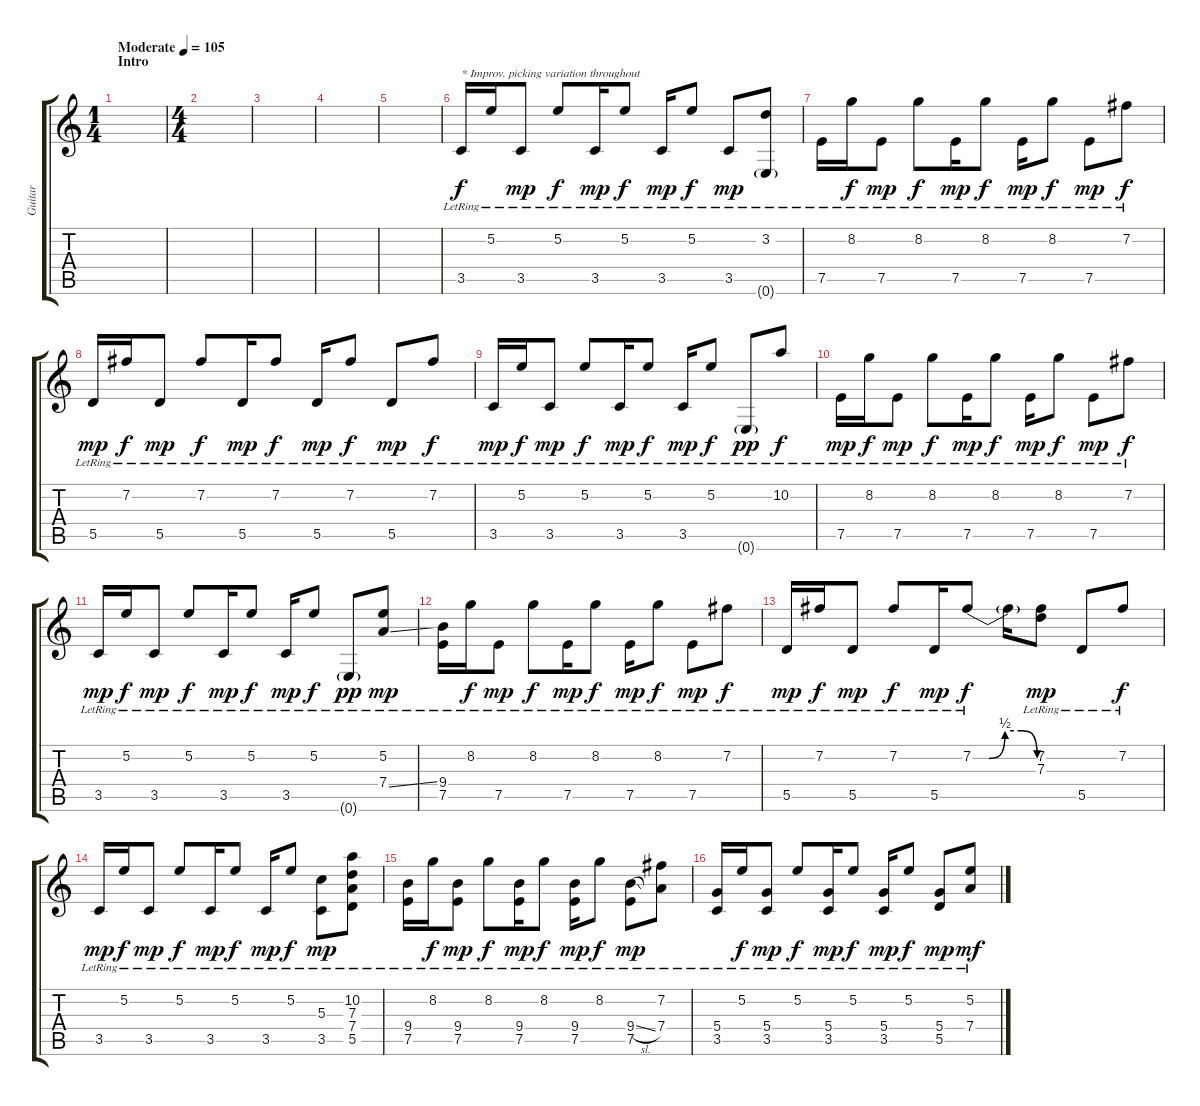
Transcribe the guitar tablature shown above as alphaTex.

\track ("Guitar" "Guitar") {instrument electricguitarjazz}
\staff {score tabs}
\tuning (E4 B3 G3 D3 A2 E2) {hide}
\ts (1 4)
\section ("" "Intro")
\tempo (105 "Moderate")
\clef g2
\ks c
|
\ts (4 4)
|
|
|
|
3.5{lr}.16{txt "* Improv. picking variation throughout"} 5.2{lr}.16{dy f} 3.5{lr}.8{dy mp} 5.2{lr}.8{dy f} 3.5{lr}.16{dy mp} 5.2{lr}.8{dy f} 3.5{lr}.16{dy mp} 5.2{lr}.8{dy f} 3.5{lr}.8{dy mp} (3.2{lr} 0.6{g lr}).8 |
7.5{lr}.16 8.2{lr}.16{dy f} 7.5{lr}.8{dy mp} 8.2{lr}.8{dy f} 7.5{lr}.16{dy mp} 8.2{lr}.8{dy f} 7.5{lr}.16{dy mp} 8.2{lr}.8{dy f} 7.5{lr}.8{dy mp} 7.2{lr}.8{dy f} |
5.5{lr}.16{dy mp} 7.2{lr}.16{dy f} 5.5{lr}.8{dy mp} 7.2{lr}.8{dy f} 5.5{lr}.16{dy mp} 7.2{lr}.8{dy f} 5.5{lr}.16{dy mp} 7.2{lr}.8{dy f} 5.5{lr}.8{dy mp} 7.2{lr}.8{dy f} |
3.5{lr}.16{dy mp} 5.2{lr}.16{dy f} 3.5{lr}.8{dy mp} 5.2{lr}.8{dy f} 3.5{lr}.16{dy mp} 5.2{lr}.8{dy f} 3.5{lr}.16{dy mp} 5.2{lr}.8{dy f} 0.6{g lr}.8{dy pp} 10.2{lr}.8{dy f} |
7.5{lr}.16{dy mp} 8.2{lr}.16{dy f} 7.5{lr}.8{dy mp} 8.2{lr}.8{dy f} 7.5{lr}.16{dy mp} 8.2{lr}.8{dy f} 7.5{lr}.16{dy mp} 8.2{lr}.8{dy f} 7.5{lr}.8{dy mp} 7.2{lr}.8{dy f} |
3.5{lr}.16{dy mp} 5.2{lr}.16{dy f} 3.5{lr}.8{dy mp} 5.2{lr}.8{dy f} 3.5{lr}.16{dy mp} 5.2{lr}.8{dy f} 3.5{lr}.16{dy mp} 5.2{lr}.8{dy f} 0.6{g lr}.8{dy pp} (5.2{lr} 7.4{ss lr}).8{dy mp} |
(9.4{lr} 7.5{lr}).16 8.2{lr}.16{dy f} 7.5{lr}.8{dy mp} 8.2{lr}.8{dy f} 7.5{lr}.16{dy mp} 8.2{lr}.8{dy f} 7.5{lr}.16{dy mp} 8.2{lr}.8{dy f} 7.5{lr}.8{dy mp} 7.2{lr}.8{dy f} |
5.5{lr}.16{dy mp} 7.2{lr}.16{dy f} 5.5{lr}.8{dy mp} 7.2{lr}.8{dy f} 5.5{lr}.16{dy mp} 7.2{be (custom 0 0 15 0 30 2 45 2 60 0) lr}.8{dy f} 7.2{t}.16 (7.2{lr} 7.3).8{dy mp} 5.5{lr}.8 7.2{lr}.8{dy f} |
3.5{lr}.16{dy mp} 5.2{lr}.16{dy f} 3.5{lr}.8{dy mp} 5.2{lr}.8{dy f} 3.5{lr}.16{dy mp} 5.2{lr}.8{dy f} 3.5{lr}.16{dy mp} 5.2{lr}.8{dy f} (5.3{lr} 3.5{lr}).8{dy mp} (10.2{lr} 7.3{lr} 7.4{lr} 5.5{lr}).8 |
(9.4{lr} 7.5{lr}).16 8.2{lr}.16{dy f} (9.4{lr} 7.5{lr}).8{dy mp} 8.2{lr}.8{dy f} (9.4{lr} 7.5{lr}).16{dy mp} 8.2{lr}.8{dy f} (9.4{lr} 7.5{lr}).16{dy mp} 8.2{lr}.8{dy f} (9.4{sl lr} 7.5{lr}).8{dy mp} (7.2{lr} 7.4{lr}).8 |
(5.4{lr} 3.5{lr}).16 5.2{lr}.16{dy f} (5.4{lr} 3.5{lr}).8{dy mp} 5.2{lr}.8{dy f} (5.4{lr} 3.5{lr}).16{dy mp} 5.2{lr}.8{dy f} (5.4{lr} 3.5{lr}).16{dy mp} 5.2{lr}.8{dy f} (5.4{lr} 5.5{lr}).8{dy mp} (5.2{lr} 7.4{ss lr}).8{dy mf}
